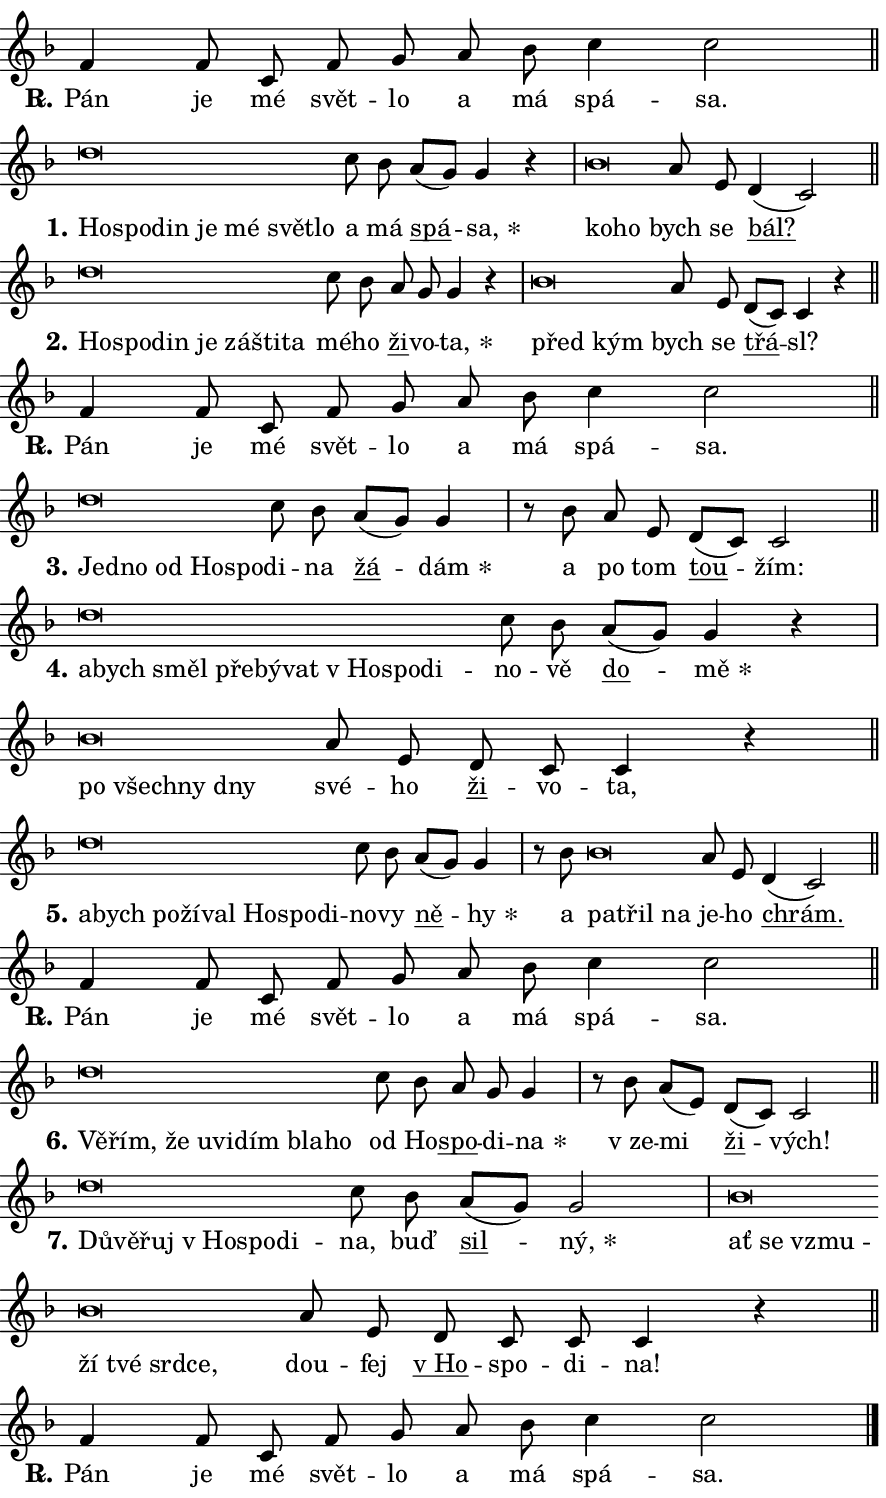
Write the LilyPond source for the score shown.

\version "2.24.0"
\header { tagline = "" }
\paper {
  indent = 0\cm
  top-margin = 0\cm
  right-margin = 0.13\cm % to fit lyric hyphens
  bottom-margin = 0\cm
  left-margin = 0\cm
  paper-width = 15\cm
  page-breaking = #ly:one-page-breaking
  system-system-spacing.basic-distance = #11
  score-system-spacing.basic-distance = #11
  ragged-last = ##f
}


%% Author: Thomas Morley
%% https://lists.gnu.org/archive/html/lilypond-user/2020-05/msg00002.html
#(define (line-position grob)
"Returns position of @var[grob} in current system:
   @code{'start}, if at first time-step
   @code{'end}, if at last time-step
   @code{'middle} otherwise
"
  (let* ((col (ly:item-get-column grob))
         (ln (ly:grob-object col 'left-neighbor))
         (rn (ly:grob-object col 'right-neighbor))
         (col-to-check-left (if (ly:grob? ln) ln col))
         (col-to-check-right (if (ly:grob? rn) rn col))
         (break-dir-left
           (and
             (ly:grob-property col-to-check-left 'non-musical #f)
             (ly:item-break-dir col-to-check-left)))
         (break-dir-right
           (and
             (ly:grob-property col-to-check-right 'non-musical #f)
             (ly:item-break-dir col-to-check-right))))
        (cond ((eqv? 1 break-dir-left) 'start)
              ((eqv? -1 break-dir-right) 'end)
              (else 'middle))))

#(define (tranparent-at-line-position vctor)
  (lambda (grob)
  "Relying on @code{line-position} select the relevant enry from @var{vctor}.
Used to determine transparency,"
    (case (line-position grob)
      ((end) (not (vector-ref vctor 0)))
      ((middle) (not (vector-ref vctor 1)))
      ((start) (not (vector-ref vctor 2))))))

noteHeadBreakVisibility =
#(define-music-function (break-visibility)(vector?)
"Makes @code{NoteHead}s transparent relying on @var{break-visibility}"
#{
  \override NoteHead.transparent =
    #(tranparent-at-line-position break-visibility)
#})

#(define delete-ledgers-for-transparent-note-heads
  (lambda (grob)
    "Reads whether a @code{NoteHead} is transparent.
If so this @code{NoteHead} is removed from @code{'note-heads} from
@var{grob}, which is supposed to be @code{LedgerLineSpanner}.
As a result ledgers are not printed for this @code{NoteHead}"
    (let* ((nhds-array (ly:grob-object grob 'note-heads))
           (nhds-list
             (if (ly:grob-array? nhds-array)
                 (ly:grob-array->list nhds-array)
                 '()))
           ;; Relies on the transparent-property being done before
           ;; Staff.LedgerLineSpanner.after-line-breaking is executed.
           ;; This is fragile ...
           (to-keep
             (remove
               (lambda (nhd)
                 (ly:grob-property nhd 'transparent #f))
               nhds-list)))
      ;; TODO find a better method to iterate over grob-arrays, similiar
      ;; to filter/remove etc for lists
      ;; For now rebuilt from scratch
      (set! (ly:grob-object grob 'note-heads)  '())
      (for-each
        (lambda (nhd)
          (ly:pointer-group-interface::add-grob grob 'note-heads nhd))
        to-keep))))

squashNotes = {
  \override NoteHead.X-extent = #'(-0.2 . 0.2)
  \override NoteHead.Y-extent = #'(-0.75 . 0)
  \override NoteHead.stencil =
    #(lambda (grob)
       (let ((pos (ly:grob-property grob 'staff-position)))
         (begin
           (if (< pos -7) (display "ERROR: Lower brevis then expected\n") (display ""))
           (if (<= pos -6) ly:text-interface::print ly:note-head::print))))
}
unSquashNotes = {
  \revert NoteHead.X-extent
  \revert NoteHead.Y-extent
  \revert NoteHead.stencil
}

hideNotes = \noteHeadBreakVisibility #begin-of-line-visible
unHideNotes = \noteHeadBreakVisibility #all-visible

% work-around for resetting accidentals
% https://lilypond.org/doc/v2.23/Documentation/notation/displaying-rhythms#unmetered-music
cadenzaMeasure = {
  \cadenzaOff
  \partial 1024 s1024
  \cadenzaOn
}

#(define-markup-command (accent layout props text) (markup?)
  "Underline accented syllable"
  (interpret-markup layout props
    #{\markup \override #'(offset . 4.3) \underline { #text }#}))

responsum = \markup \concat {
  "R" \hspace #-1.05 \path #0.1 #'((moveto 0 0.07) (lineto 0.9 0.8)) \hspace #0.05 "."
}

spaceSize = #0.6828661417322834 % exact space size for TeX Gyre Schola

\layout {
  \context {
    \Staff
    \remove "Time_signature_engraver"
    \override LedgerLineSpanner.after-line-breaking = #delete-ledgers-for-transparent-note-heads
  }
  \context {
    \Lyrics {
      \override LyricSpace.minimum-distance = \spaceSize
      \override LyricText.font-name = #"TeX Gyre Schola"
      \override LyricText.font-size = 1
      \override StanzaNumber.font-name = #"TeX Gyre Schola Bold"
      \override StanzaNumber.font-size = 1
    }
  }
  \context {
    \Score 
    \override NoteHead.text =
      #(lambda (grob) 
        (let ((pos (ly:grob-property grob 'staff-position)))
          #{\markup {
            \combine
              \halign #-0.55 \raise #(if (= pos -6) 0 0.5) \override #'(thickness . 2) \draw-line #'(3.2 . 0)
              \musicglyph "noteheads.sM1"
          }#}))
  }
}

% magnetic-lyrics.ily
%
%   written by
%     Jean Abou Samra <jean@abou-samra.fr>
%     Werner Lemberg <wl@gnu.org>
%
%   adapted by
%     Jiri Hon <jiri.hon@gmail.com>
%
% Version 2022-Apr-15

% https://www.mail-archive.com/lilypond-user@gnu.org/msg149350.html

#(define (Left_hyphen_pointer_engraver context)
   "Collect syllable-hyphen-syllable occurrences in lyrics and store
them in properties.  This engraver only looks to the left.  For
example, if the lyrics input is @code{foo -- bar}, it does the
following.

@itemize @bullet
@item
Set the @code{text} property of the @code{LyricHyphen} grob between
@q{foo} and @q{bar} to @code{foo}.

@item
Set the @code{left-hyphen} property of the @code{LyricText} grob with
text @q{foo} to the @code{LyricHyphen} grob between @q{foo} and
@q{bar}.
@end itemize

Use this auxiliary engraver in combination with the
@code{lyric-@/text::@/apply-@/magnetic-@/offset!} hook."
   (let ((hyphen #f)
         (text #f))
     (make-engraver
      (acknowledgers
       ((lyric-syllable-interface engraver grob source-engraver)
        (set! text grob)))
      (end-acknowledgers
       ((lyric-hyphen-interface engraver grob source-engraver)
        ;(when (not (grob::has-interface grob 'lyric-space-interface))
          (set! hyphen grob)));)
      ((stop-translation-timestep engraver)
       (when (and text hyphen)
         (ly:grob-set-object! text 'left-hyphen hyphen))
       (set! text #f)
       (set! hyphen #f)))))

#(define (lyric-text::apply-magnetic-offset! grob)
   "If the space between two syllables is less than the value in
property @code{LyricText@/.details@/.squash-threshold}, move the right
syllable to the left so that it gets concatenated with the left
syllable.

Use this function as a hook for
@code{LyricText@/.after-@/line-@/breaking} if the
@code{Left_@/hyphen_@/pointer_@/engraver} is active."
   (let ((hyphen (ly:grob-object grob 'left-hyphen #f)))
     (when hyphen
       (let ((left-text (ly:spanner-bound hyphen LEFT)))
         (when (grob::has-interface left-text 'lyric-syllable-interface)
           (let* ((common (ly:grob-common-refpoint grob left-text X))
                  (this-x-ext (ly:grob-extent grob common X))
                  (left-x-ext
                   (begin
                     ;; Trigger magnetism for left-text.
                     (ly:grob-property left-text 'after-line-breaking)
                     (ly:grob-extent left-text common X)))
                  ;; `delta` is the gap width between two syllables.
                  (delta (- (interval-start this-x-ext)
                            (interval-end left-x-ext)))
                  (details (ly:grob-property grob 'details))
                  (threshold (assoc-get 'squash-threshold details 0.2)))
             (when (< delta threshold)
               (let* (;; We have to manipulate the input text so that
                      ;; ligatures crossing syllable boundaries are not
                      ;; disabled.  For languages based on the Latin
                      ;; script this is essentially a beautification.
                      ;; However, for non-Western scripts it can be a
                      ;; necessity.
                      (lt (ly:grob-property left-text 'text))
                      (rt (ly:grob-property grob 'text))
                      (is-space (grob::has-interface hyphen 'lyric-space-interface))
                      (space (if is-space " " ""))
                      (extra-delta (if is-space spaceSize 0))
                      ;; Append new syllable.
                      (ltrt-space (if (and (string? lt) (string? rt))
                                (string-append lt space rt)
                                (make-concat-markup (list lt space rt))))
                      ;; Right-align `ltrt` to the right side.
                      (ltrt-space-markup (grob-interpret-markup
                               grob
                               (make-translate-markup
                                (cons (interval-length this-x-ext) 0)
                                (make-right-align-markup ltrt-space)))))
                 (begin
                   ;; Don't print `left-text`.
                   (ly:grob-set-property! left-text 'stencil #f)
                   ;; Set text and stencil (which holds all collected
                   ;; syllables so far) and shift it to the left.
                   (ly:grob-set-property! grob 'text ltrt-space)
                   (ly:grob-set-property! grob 'stencil ltrt-space-markup)
                   (ly:grob-translate-axis! grob (- (- delta extra-delta)) X))))))))))


#(define (lyric-hyphen::displace-bounds-first grob)
   ;; Make very sure this callback isn't triggered too early.
   (let ((left (ly:spanner-bound grob LEFT))
         (right (ly:spanner-bound grob RIGHT)))
     (ly:grob-property left 'after-line-breaking)
     (ly:grob-property right 'after-line-breaking)
     (ly:lyric-hyphen::print grob)))

squashThreshold = #0.4

\layout {
  \context {
    \Lyrics
    \consists #Left_hyphen_pointer_engraver
    \override LyricText.after-line-breaking =
      #lyric-text::apply-magnetic-offset!
    \override LyricHyphen.stencil = #lyric-hyphen::displace-bounds-first
    \override LyricText.details.squash-threshold = \squashThreshold
    \override LyricHyphen.minimum-distance = 0
    \override LyricHyphen.minimum-length = \squashThreshold
  }
}

squashText = \override LyricText.details.squash-threshold = 9999
unSquashText = \override LyricText.details.squash-threshold = \squashThreshold

leftText = \override LyricText.self-alignment-X = #LEFT
unLeftText = \revert LyricText.self-alignment-X

starOffset = #(lambda (grob) 
                (let ((x_offset (ly:self-alignment-interface::aligned-on-x-parent grob)))
                  (if (= x_offset 0) 0 (+ x_offset 1.2))))

star = #(define-music-function (syllable)(string?)
"Append star separator at the end of a syllable"
#{
  \once \override LyricText.X-offset = #starOffset
  \lyricmode { \markup {
    #syllable
    \override #'((font-name . "TeX Gyre Schola Bold")) \hspace #0.2 \lower #0.65 \larger "*"
  } }
#})

starAccent = #(define-music-function (syllable)(string?)
"Append star separator at the end of a syllable and make accent"
#{
  \once \override LyricText.X-offset = #starOffset
  \lyricmode { \markup {
    \accent #syllable
    \override #'((font-name . "TeX Gyre Schola Bold")) \hspace #0.2 \lower #0.65 \larger "*"
  } }
#})

breath = #(define-music-function (syllable)(string?)
"Append breathing indicator at the end of a syllable"
#{
  \lyricmode { \markup { #syllable "+" } }
#})

optionalBreath = #(define-music-function (syllable)(string?)
"Append optional breathing indicator at the end of a syllable"
#{
  \lyricmode { \markup { #syllable "(+)" } }
#})


\score {
    <<
        \new Voice = "melody" { \cadenzaOn \key f \major \relative { f'4 f8 c f g a bes \bar "" c4 c2 \cadenzaMeasure \bar "||" \break } }
        \new Lyrics \lyricsto "melody" { \lyricmode { \set stanza = \responsum
Pán je mé svět -- lo a má spá -- sa. } }
    >>
    \layout {}
}

\score {
    <<
        \new Voice = "melody" { \cadenzaOn \key f \major \relative { \squashNotes d''\breve*1/16 \hideNotes \breve*1/16 \bar "" \breve*1/16 \bar "" \breve*1/16 \bar "" \breve*1/16 \bar "" \breve*1/16 \breve*1/16 \bar "" \unHideNotes \unSquashNotes c8 bes \bar "" a[( g)] g4 r \cadenzaMeasure \bar "|" \squashNotes bes\breve*1/16 \hideNotes \breve*1/16 \bar "" \unHideNotes \unSquashNotes a8 e \bar "" d4( c2) \cadenzaMeasure \bar "||" \break } }
        \new Lyrics \lyricsto "melody" { \lyricmode { \set stanza = "1."
\leftText Ho -- \squashText spo -- din je mé svět -- lo \unLeftText \unSquashText a má \markup \accent spá -- \star sa, \leftText ko -- \squashText ho \unLeftText \unSquashText bych se \markup \accent bál? } }
    >>
    \layout {}
}

\score {
    <<
        \new Voice = "melody" { \cadenzaOn \key f \major \relative { \squashNotes d''\breve*1/16 \hideNotes \breve*1/16 \bar "" \breve*1/16 \bar "" \breve*1/16 \bar "" \breve*1/16 \bar "" \breve*1/16 \breve*1/16 \bar "" \unHideNotes \unSquashNotes c8 bes \bar "" a g g4 r \cadenzaMeasure \bar "|" \squashNotes bes\breve*1/16 \hideNotes \breve*1/16 \bar "" \unHideNotes \unSquashNotes a8 e \bar "" d[( c)] c4 r \cadenzaMeasure \bar "||" \break } }
        \new Lyrics \lyricsto "melody" { \lyricmode { \set stanza = "2."
\leftText Ho -- \squashText spo -- din je zá -- šti -- ta \unLeftText \unSquashText mé -- ho \markup \accent ži -- vo -- \star ta, \leftText před \squashText kým \unLeftText \unSquashText bych se \markup \accent třá -- sl? } }
    >>
    \layout {}
}

\score {
    <<
        \new Voice = "melody" { \cadenzaOn \key f \major \relative { f'4 f8 c f g a bes \bar "" c4 c2 \cadenzaMeasure \bar "||" \break } }
        \new Lyrics \lyricsto "melody" { \lyricmode { \set stanza = \responsum
Pán je mé svět -- lo a má spá -- sa. } }
    >>
    \layout {}
}

\score {
    <<
        \new Voice = "melody" { \cadenzaOn \key f \major \relative { \squashNotes d''\breve*1/16 \hideNotes \breve*1/16 \bar "" \breve*1/16 \bar "" \breve*1/16 \breve*1/16 \bar "" \unHideNotes \unSquashNotes c8 bes \bar "" a[( g)] g4 \cadenzaMeasure \bar "|" r8 bes a8 e \bar "" d[( c)] c2 \cadenzaMeasure \bar "||" \break } }
        \new Lyrics \lyricsto "melody" { \lyricmode { \set stanza = "3."
\leftText Jed -- \squashText no od Ho -- spo -- \unLeftText \unSquashText di -- na \markup \accent žá -- \star dám a po tom \markup \accent tou -- žím: } }
    >>
    \layout {}
}

\score {
    <<
        \new Voice = "melody" { \cadenzaOn \key f \major \relative { \squashNotes d''\breve*1/16 \hideNotes \breve*1/16 \bar "" \breve*1/16 \bar "" \breve*1/16 \bar "" \breve*1/16 \bar "" \breve*1/16 \bar "" \breve*1/16 \bar "" \breve*1/16 \breve*1/16 \bar "" \unHideNotes \unSquashNotes c8 bes \bar "" a[( g)] g4 r \cadenzaMeasure \bar "|" \squashNotes bes\breve*1/16 \hideNotes \breve*1/16 \bar "" \breve*1/16 \breve*1/16 \bar "" \unHideNotes \unSquashNotes a8 e \bar "" d c c4 r \cadenzaMeasure \bar "||" \break } }
        \new Lyrics \lyricsto "melody" { \lyricmode { \set stanza = "4."
\leftText a -- \squashText bych směl pře -- bý -- vat "v Ho" -- spo -- di -- \unLeftText \unSquashText no -- vě \markup \accent do -- \star mě \leftText po \squashText všech -- ny dny \unLeftText \unSquashText své -- ho \markup \accent ži -- vo -- ta, } }
    >>
    \layout {}
}

\score {
    <<
        \new Voice = "melody" { \cadenzaOn \key f \major \relative { \squashNotes d''\breve*1/16 \hideNotes \breve*1/16 \bar "" \breve*1/16 \bar "" \breve*1/16 \bar "" \breve*1/16 \bar "" \breve*1/16 \bar "" \breve*1/16 \breve*1/16 \bar "" \unHideNotes \unSquashNotes c8 bes \bar "" a[( g)] g4 \cadenzaMeasure \bar "|" r8 bes \squashNotes bes\breve*1/16 \hideNotes \breve*1/16 \breve*1/16 \bar "" \unHideNotes \unSquashNotes a8 e \bar "" d4( c2) \cadenzaMeasure \bar "||" \break } }
        \new Lyrics \lyricsto "melody" { \lyricmode { \set stanza = "5."
\leftText a -- \squashText bych po -- ží -- val Ho -- spo -- di -- \unLeftText \unSquashText no -- vy \markup \accent ně -- \star hy a \leftText pa -- \squashText třil na \unLeftText \unSquashText je -- ho \markup \accent chrám. } }
    >>
    \layout {}
}

\score {
    <<
        \new Voice = "melody" { \cadenzaOn \key f \major \relative { f'4 f8 c f g a bes \bar "" c4 c2 \cadenzaMeasure \bar "||" \break } }
        \new Lyrics \lyricsto "melody" { \lyricmode { \set stanza = \responsum
Pán je mé svět -- lo a má spá -- sa. } }
    >>
    \layout {}
}

\score {
    <<
        \new Voice = "melody" { \cadenzaOn \key f \major \relative { \squashNotes d''\breve*1/16 \hideNotes \breve*1/16 \bar "" \breve*1/16 \bar "" \breve*1/16 \bar "" \breve*1/16 \bar "" \breve*1/16 \bar "" \breve*1/16 \breve*1/16 \bar "" \unHideNotes \unSquashNotes c8 bes \bar "" a g g4 \cadenzaMeasure \bar "|" r8 bes a8[( e)] \bar "" d[( c)] c2 \cadenzaMeasure \bar "||" \break } }
        \new Lyrics \lyricsto "melody" { \lyricmode { \set stanza = "6."
\leftText Vě -- \squashText řím, že u -- vi -- dím bla -- ho \unLeftText \unSquashText od Ho -- \markup \accent spo -- di -- \star na "v ze" -- mi \markup \accent ži -- vých! } }
    >>
    \layout {}
}

\score {
    <<
        \new Voice = "melody" { \cadenzaOn \key f \major \relative { \squashNotes d''\breve*1/16 \hideNotes \breve*1/16 \bar "" \breve*1/16 \bar "" \breve*1/16 \bar "" \breve*1/16 \breve*1/16 \bar "" \unHideNotes \unSquashNotes c8 bes \bar "" a[( g)] g2 \cadenzaMeasure \bar "|" \squashNotes bes\breve*1/16 \hideNotes \breve*1/16 \bar "" \breve*1/16 \bar "" \breve*1/16 \bar "" \breve*1/16 \bar "" \breve*1/16 \breve*1/16 \bar "" \unHideNotes \unSquashNotes a8 e \bar "" d c c c4 r \cadenzaMeasure \bar "||" \break } }
        \new Lyrics \lyricsto "melody" { \lyricmode { \set stanza = "7."
\leftText Dů -- \squashText vě -- řuj "v Ho" -- spo -- di -- \unLeftText \unSquashText na, buď \markup \accent sil -- \star ný, \leftText ať \squashText se vzmu -- ží tvé srd -- ce, \unLeftText \unSquashText dou -- fej \markup \accent "v Ho" -- spo -- di -- na! } }
    >>
    \layout {}
}

\score {
    <<
        \new Voice = "melody" { \cadenzaOn \key f \major \relative { f'4 f8 c f g a bes \bar "" c4 c2 \cadenzaMeasure \bar "||" \break } \bar "|." }
        \new Lyrics \lyricsto "melody" { \lyricmode { \set stanza = \responsum
Pán je mé svět -- lo a má spá -- sa. } }
    >>
    \layout {}
}
